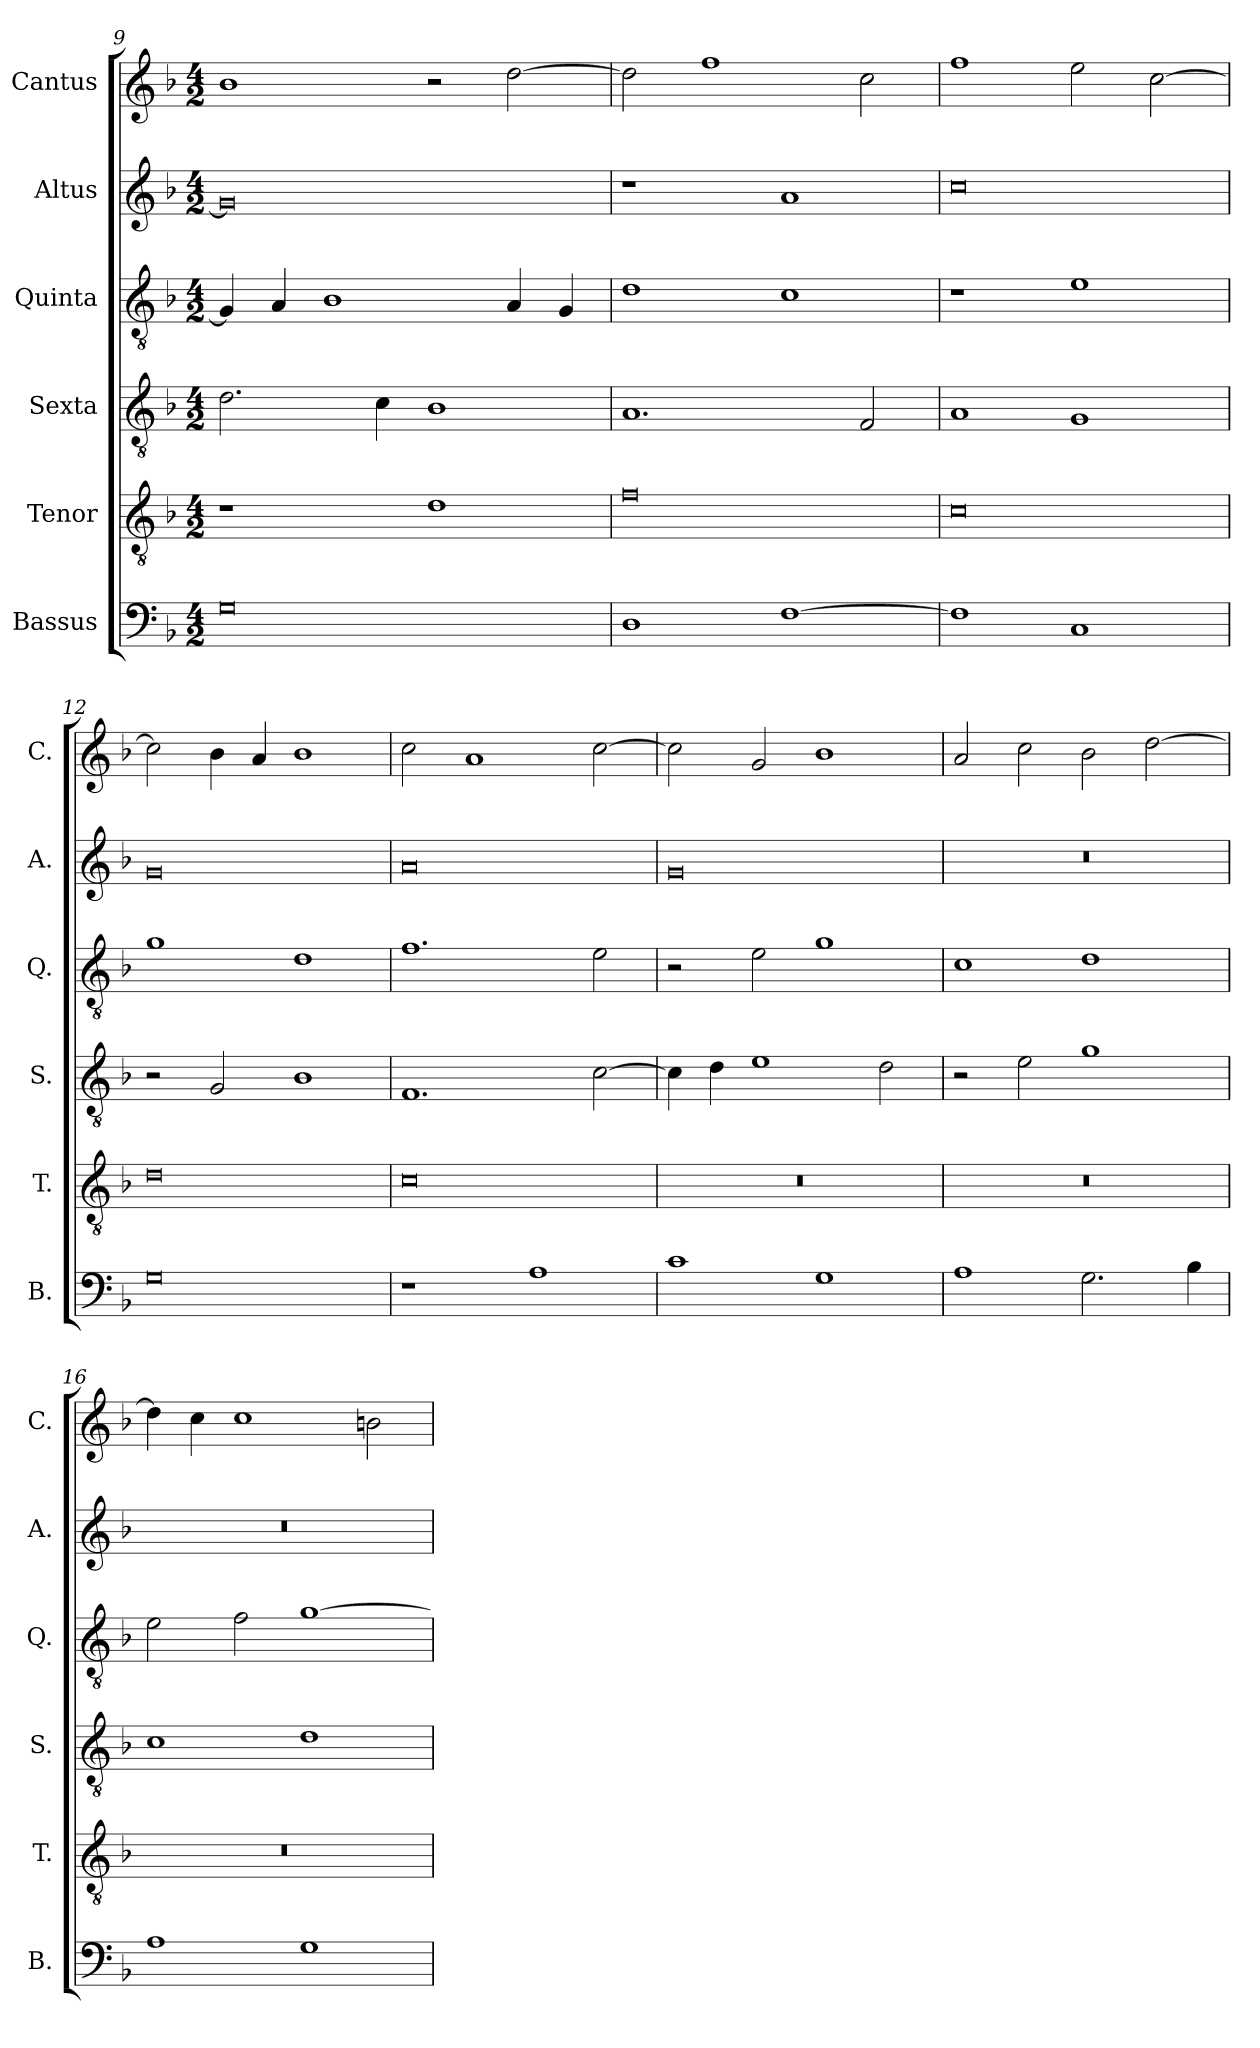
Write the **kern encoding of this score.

**kern	**kern	**kern	**kern	**kern	**kern
*part6	*part5	*part4	*part3	*part2	*part1
*staff6	*staff5	*staff4	*staff3	*staff2	*staff1
*I"Bassus	*I"Tenor	*I"Sexta	*I"Quinta	*I"Altus	*I"Cantus
*I'B.	*I'T.	*I'S.	*I'Q.	*I'A.	*I'C.
*clefF4	*clefGv2	*clefGv2	*clefGv2	*clefG2	*clefG2
*k[b-]	*k[b-]	*k[b-]	*k[b-]	*k[b-]	*k[b-]
*M4/2	*M4/2	*M4/2	*M4/2	*M4/2	*M4/2
=9	=9	=9	=9	=9	=9
0G	1r	2.d\	4G/]	0g]	1b-
.	.	.	4A/	.	.
.	.	.	1B-	.	.
.	.	4c\	.	.	.
.	1d	1B-	.	.	2r
.	.	.	4A/	.	[2dd\
.	.	.	4G/	.	.
=10	=10	=10	=10	=10	=10
1D	0f	1.A	1d	1r	2dd\]
.	.	.	.	.	1ff
[1F	.	.	1c	1a	.
.	.	2F/	.	.	2cc\
=11	=11	=11	=11	=11	=11
1F]	0c	1A	1r	0cc	1ff
1C	.	1G	1e	.	2ee\
.	.	.	.	.	[2cc\
=12	=12	=12	=12	=12	=12
0G	0d	2r	1g	0g	2cc\]
.	.	2G/	.	.	4b-\
.	.	.	.	.	4a/
.	.	1B-	1d	.	1b-
!!LO:PB:g=z
=13	=13	=13	=13	=13	=13
1r	0c	1.F	1.f	0a	2cc\
.	.	.	.	.	1a
1A	.	.	.	.	.
.	.	[2c\	2e\	.	[2cc\
=14	=14	=14	=14	=14	=14
1c	0r	4c\]	2r	0g	2cc\]
.	.	4d\	.	.	.
.	.	1e	2e\	.	2g/
1G	.	.	1g	.	1b-
.	.	2d\	.	.	.
=15	=15	=15	=15	=15	=15
1A	0r	2r	1c	0r	2a/
.	.	2e\	.	.	2cc\
2.G\	.	1g	1d	.	2b-\
.	.	.	.	.	[2dd\
4B-\	.	.	.	.	.
=16	=16	=16	=16	=16	=16
1A	0r	1c	2e\	0r	4dd\]
.	.	.	.	.	4cc\
.	.	.	2f\	.	1cc
1G	.	1d	[1g	.	.
.	.	.	.	.	2bn\
=	=	=	=	=	=
*-	*-	*-	*-	*-	*-
